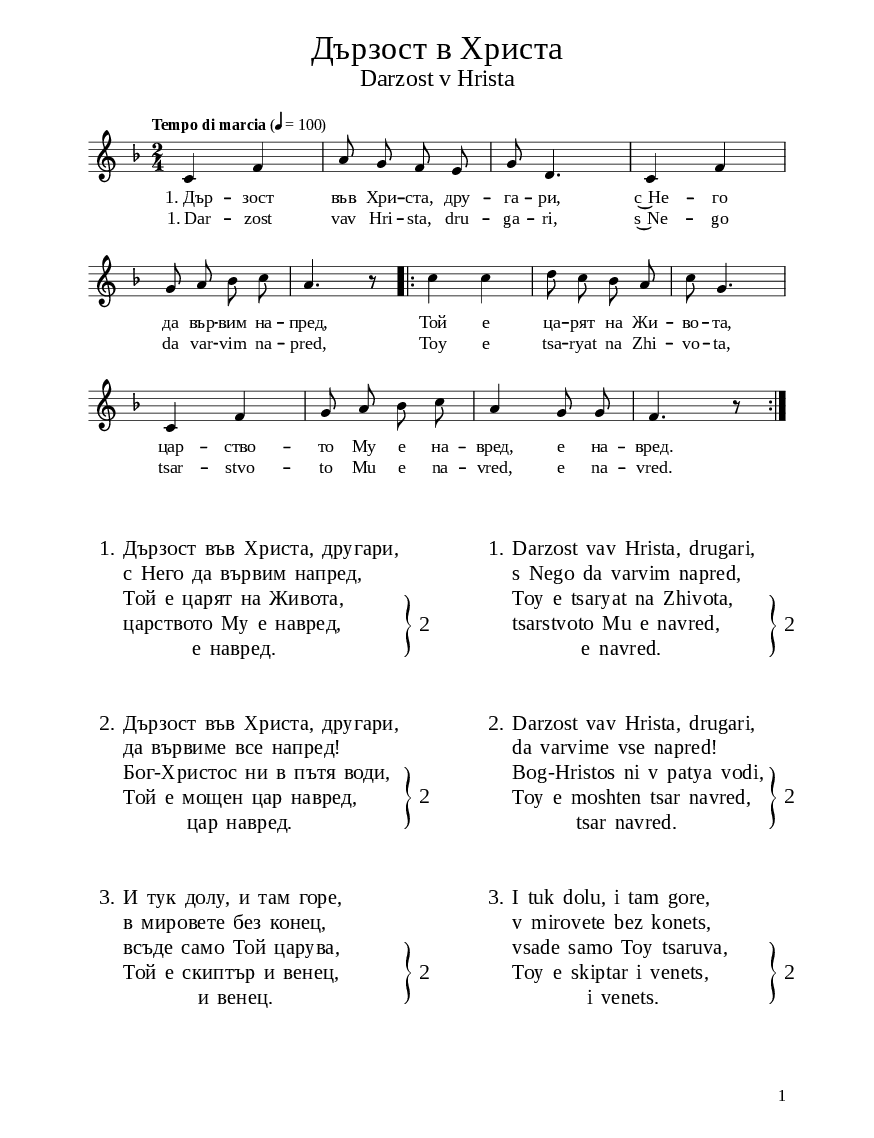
\version "2.24.0"

% include paper part and global functions
\include "include/globals.ily"


"rightBraces052_1" = \markup {
  \column {
    % repeat braces
    \translate #'(0 . -9.2 )
    \right-brace #30

    \translate #'(0 . -13.6 )
    \right-brace #30

    \translate #'(0 . -13.9 )
    \right-brace #30

  }
  \column {
    % repeat numbers
    \translate #'(0 . -9.7 )
    2

    \translate #'(0 . -16.6 )
    2

    \translate #'(0 . -16.9 )
    2

  }
}

"rightBraces052_2" = \markup {
  \column {
    % repeat braces
    \translate #'(0 . -9.1 )
    \right-brace #30

    \translate #'(0 . -13.9 )
    \right-brace #30

    \translate #'(0 . -13.7 )
    \right-brace #30

    \translate #'(0 . -14 )
    \right-brace #30

    \translate #'(0 . -13.9 )
    \right-brace #30
  }
  \column {
    % repeat numbers
    \translate #'(0 . -9.7 )
    2

    \translate #'(0 . -16.8 )
    2

    \translate #'(0 . -16.8 )
    2

    \translate #'(0 . -16.9 )
    2

    \translate #'(0 . -16.9 )
    2
  }
}

\bookpart {
  \include "include/bookpart-paper.ily"
  \score {
    \include "include/score-layout.ily"

    \new Voice \absolute  {
      \clef treble
      \key f \major
      \time 2/4
      \tempoFunc "Tempo di marcia" 4 "100"
      \autoBeamOff
      \autoBeamOff
      c'4 f' | a'8 g' f' e' | g'8 d'4. | c'4 f' \break |
      g'8 a' bes' c'' | a'4. r8 \repeat volta 2 {
        | c''4 c'' | d''8 c'' bes' a' | c''8 g'4. \break |
        c'4  f'4 | g'8 a' bes' c'' a'4 g'8 g' | f'4. r8
      } \break
    }

    \addlyrics {
      "1. Дър" -- зост във Хри -- ста, дру -- га -- ри, с~Не -- го
      да вър -- вим на -- пред, Той е ца -- рят на Жи -- во -- та,
      цар -- ство -- то Му е на -- вред, е на -- вред.
    }

    \addlyrics {
      "1. Dar" -- zost vav Hri -- sta, dru -- ga -- ri, s~Ne -- go
      da var -- vim na -- pred, Toy e tsa -- ryat na Zhi -- vo -- ta,
      tsar -- stvo -- to Mu e na -- vred, e na -- vred.
    }

    \header {
      title = \titleFunc "Дързост в Христа" "Darzost v Hrista"
    }

    \midi{}

  } % score

  \markup \fontsize #bgCoupletFontSize {
    \hspace #1
    \override #`(baseline-skip . ,bgCoupletBaselineSkip)
    \column {
      \line {   "   "}
      \line {   1.  Дързост във Христа, другари,}

      \line {   "   " с Него да вървим напред,}

      \line {   "   " Той е царят на Живота,}

      \line {   "   " царството Му е навред,}

      \line {   "                " е навред.}

      \line {   "   "}
      \line {   "   "}

      \line {   2.  Дързост във Христа, другари,}

      \line {   "   " да вървиме все напред!}

      \line {   "   " Бог-Христос ни в пътя води,}

      \line {   "   " Той е мощен цар навред,}

      \line {   "               " цар навред.}
      \line {   "   "}
      \line {   "   "}

      \line {   3.  И тук долу, и там горе, }

      \line {   "   " в мировете без конец, }

      \line {   "   " всъде само Той царува, }

      \line {   "   " Той е скиптър и венец, }

      \line {   "                 " и венец. }
    }\"rightBraces052_1"
    \hspace #5
    \override #`(baseline-skip . ,bgCoupletBaselineSkip)
    \column {
      \line {   "   "}
      \line {   1.  Darzost vav Hrista, drugari,}

      \line {   "   " s Nego da varvim napred,}

      \line {   "   " Toy e tsaryat na Zhivota,}

      \line {   "   " tsarstvoto Mu e navred,}

      \line {   "                " e navred.}

      \line {   "   "}
      \line {   "   "}

      \line {   2.  Darzost vav Hrista, drugari,}

      \line {   "   " da varvime vse napred!}

      \line {   "   " Bog-Hristos ni v patya vodi,}

      \line {   "   " Toy e moshten tsar navred,}

      \line {   "               " tsar navred.}
      \line {   "   "}
      \line {   "   "}

      \line {   3.  I tuk dolu, i tam gore, }

      \line {   "   " v mirovete bez konets, }

      \line {   "   " vsade samo Toy tsaruva, }

      \line {   "   " Toy e skiptar i venets, }

      \line {   "                 " i venets. }
    } \"rightBraces052_1" %column
  } % markup

\pageBreak

\markup \fontsize #bgCoupletFontSize {
    \hspace #1
    \override #`(baseline-skip . ,bgCoupletBaselineSkip)
    \column {

\line {   "   "}
\line {   4.  Управлява, благославя – }

\line {   "   " всичко в Мъдрост да расте, }

\line {   "   " плодове на Правда свята }

\line {   "   " в жертва да Му принесе, }

\line {   "              " принесе. }

\line {   "   "}
\line {   "   "}

\line {   5. Ето днес ни горе викат, }

\line {   "   " към Небето да вървим, }

\line {   "   " че там Радост ни очаква. }

\line {   "   " нов град да си съградим, }

\line {   "              " съградим. }

\line {   "   "}
\line {   "   "}

\line {   6. От смъртта се не плашете, }

\line {   "   " не загива същността, }

\line {   "   " туй, що смърт зовеме тука, }

\line {   "   " за Небето е врата, }

\line {   "              " е врата. }

\line {   "   "}
\line {   "   "}

\line {   7. С радост и хвалебни песни }

\line {   "   " ще прекрачим нейни праг, }

\line {   "   " а отвъд Христос ни чака, }

\line {   "   " все тъй кротък, все тъй благ, }

\line {   "            " все тъй благ. }

\line {   "   "}
\line {   "   "}

\line {   8. И там Той ще ни научи, }

\line {   "   " тленното как да не тлей, }

\line {   "   " как с телото си човека }

\line {   "   " вечно може да живей, }

\line {   "             " да живей. }

}
\"rightBraces052_2"
\hspace #5
\override #`(baseline-skip . ,bgCoupletBaselineSkip)
\column {

\line {   "   "}
\line {   4.  Upravlyava, blagoslavya – }

\line {   "   " vsichko v Madrost da raste, }

\line {   "   " plodove na Pravda svyata }

\line {   "   " v zhertva da Mu prinese, }

\line {   "              " prinese. }

\line {   "   "}
\line {   "   "}

\line {   5. Eto dnes ni gore vikat, }

\line {   "   " kam Nebeto da varvim, }

\line {   "   " che tam Radost ni ochakva. }

\line {   "   " nov grad da si sagradim, }

\line {   "              " sagradim. }

\line {   "   "}
\line {   "   "}

\line {   6. Ot smartta se ne plashete, }

\line {   "   " ne zagiva sashtnostta, }

\line {   "   " tuy, shto smart zoveme tuka, }

\line {   "   " za Nebeto e vrata, }

\line {   "              " e vrata. }

\line {   "   "}
\line {   "   "}

\line {   7. S radost i hvalebni pesni }

\line {   "   " shte prekrachim neyni prag, }

\line {   "   " a otvad Hristos ni chaka, }

\line {   "   " vse tay krotak, vse tay blag, }

\line {   "            " vse tay blag. }

\line {   "   "}
\line {   "   "}

\line {   8. I tam Toy shte ni nauchi, }

\line {   "   " tlennoto kak da ne tley, }

\line {   "   " kak s teloto si choveka }

\line {   "   " vechno mozhe da zhivey, }

\line {   "             " da zhivey. }

    } %column
\"rightBraces052_2"
} % markup

  \pageBreak
  % include foreign translation(s) of the song
  \version "2.24.1"

\markup \fill-line { \fontsize #deTitleFontSize "Kühnheit in Christus" }
\markup \null
\markup \null
\markup \fontsize #+1.8 {
 
  \override #`(baseline-skip . ,deCoupletBaselineSkip)

  \column {

    \line {  1. Kühnheit in Christus, Freunde, }

    \line { "   "auf dass wir mit ihm vorwärts gehen,}

    \line { "   "er ist der König des Lebens, }

    \line { "   "sein Königreich ist überall, ist überall.}
    \line { " " }
    \line { 2. Kühnheit in Christus, Freunde,}

    \line { "   "auf dass wir immer vorwärts gehen!}

    \line { "   "Gott-Christus führt uns auf dem Weg,}

    \line { "   "Er ist der mächtige König überall,}

    \line { "   " "   "König überall.}
    \line { " " }
    \line { 3. Und hier unten, und dort oben,}

    \line { "   "in den Universen ohne Ende,}

    \line { "   "überall herrscht nur Er,}

    \line { "   "Er ist das Zepter und die Krone,}

    \line { "   " "   "und die Krone.}
    \line { " " }
    \line { 4. Er herrscht, segnet  –}

    \line { "   "auf dass alles in Weisheit gedeiht,}

    \line { "   "auf dass wir Ihm die Früchte}

    \line { "   "  der heiligen Gerechtigkeit }

    \line { "   "als Opfer bringen, bringen.}

  }
  \hspace #1
  \override #`(baseline-skip . ,deCoupletBaselineSkip)
  \column {
    \line { 5. Siehe, heute rufen sie uns nach oben,}

    \line { "   "auf dass wir zum Himmel fahren,}

    \line { "   "weil uns dort die Freude erwartet –}

    \line { "   "auf dass wir eine neue Stadt errichten,}

    \line { "   "errichten.}
    \line { " " }
    \line { 6. Fürchtet euch nicht vor dem Tod,}

    \line { "   "die Wesenheit vergeht nicht,}

    \line { "   "das, was wir hier Tod nennen,}

    \line { "   "ist für den Himmel ein Tor,}

    \line { "   " "  " ist ein Tor.}
    \line { " " }
    \line { 7. Mit Freude und mit Lobeshymnen}

    \line { "   "werden wir seine Schwelle übertreten,}

    \line { "   "und jenseits erwartet uns Christus}

    \line { "   "immer so sanft, immer so gütig,}

    \line { "   " "   "immer so gütig.}
    \line { " " }
    \line { 8. Und dort wird er uns lehren}

    \line { "   "wie das Vergängliche nicht vergeht,}

    \line { "   "wie der Mensch mit seinem Körper}

    \line { "   "ewig leben soll,}

    \line { "   "leben soll.}

  }
}


} % bookpart
